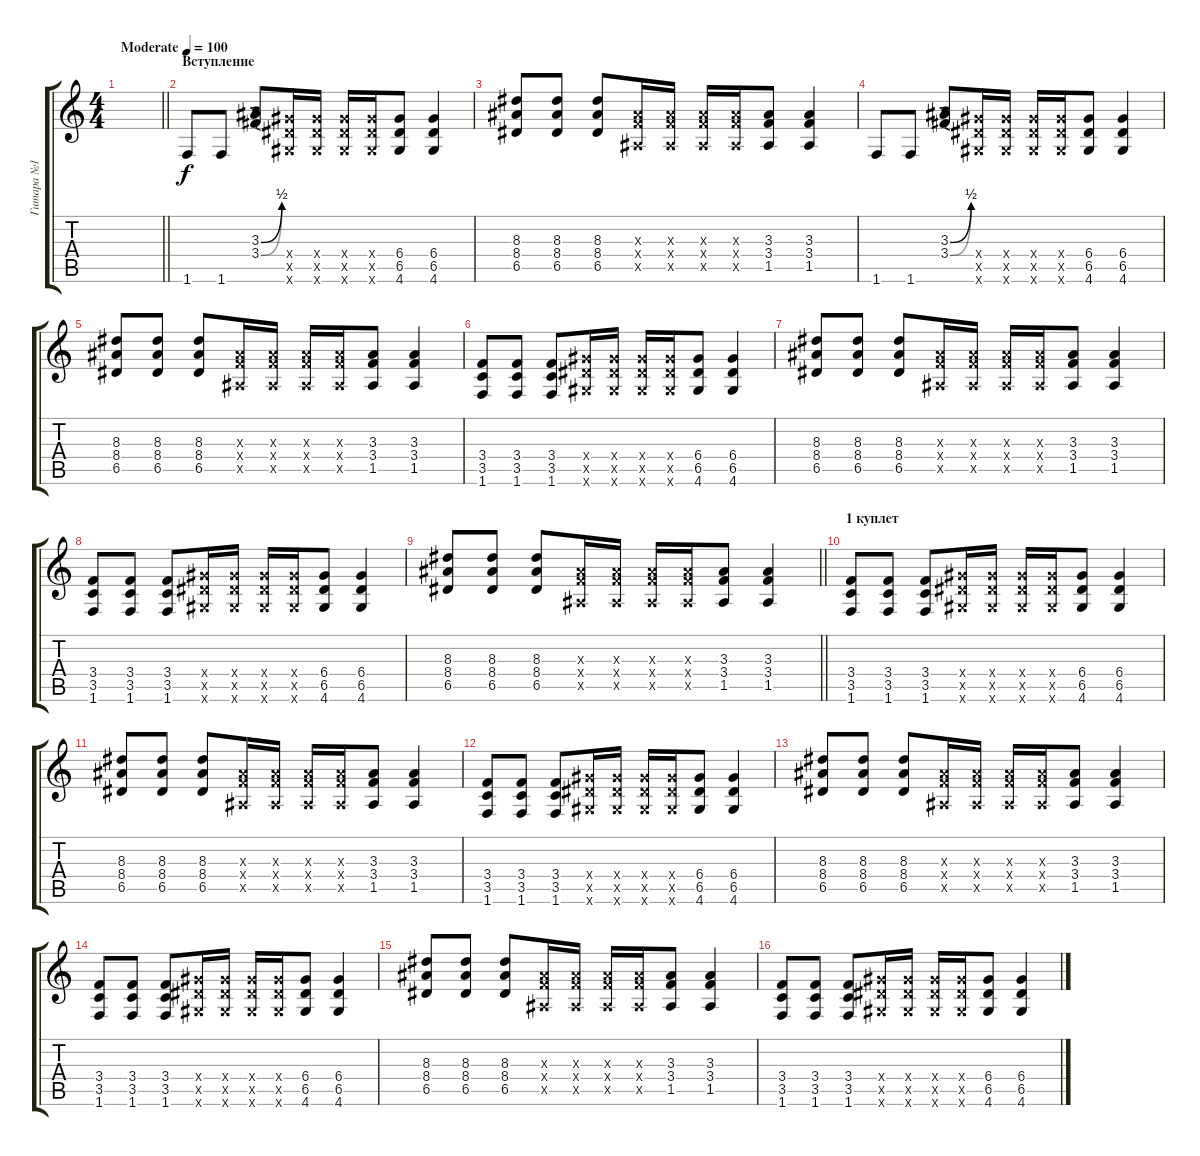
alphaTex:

\track ("Гитара №1" "Гитара №1") {instrument distortionguitar}
\staff {score tabs}
\tuning (E4 B3 G3 D3 A2 E2) {hide}
\ts (4 4)
\tempo (100 "Moderate")
\clef g2
\barLineRight lightlight
\ks c
|
\section ("" "Вступление")
1.6.8 1.6.8 (3.3{be (bend 0 0 60 2)} 3.4{be (bend 0 0 60 2)}).8 (6.4{x} 6.5{x} 4.6{x}).16 (6.4{x} 6.5{x} 4.6{x}).16 (6.4{x} 6.5{x} 4.6{x}).16 (6.4{x} 6.5{x} 4.6{x}).16 (6.4 6.5 4.6).8 (6.4 6.5 4.6).4 |
(8.3 8.4 6.5).8 (8.3 8.4 6.5).8 (8.3 8.4 6.5).8 (3.3{x} 3.4{x} 1.5{x}).16 (3.3{x} 3.4{x} 1.5{x}).16 (3.3{x} 3.4{x} 1.5{x}).16 (3.3{x} 3.4{x} 1.5{x}).16 (3.3 3.4 1.5).8 (3.3 3.4 1.5).4 |
1.6.8 1.6.8 (3.3{be (bend 0 0 60 2)} 3.4{be (bend 0 0 60 2)}).8 (6.4{x} 6.5{x} 4.6{x}).16 (6.4{x} 6.5{x} 4.6{x}).16 (6.4{x} 6.5{x} 4.6{x}).16 (6.4{x} 6.5{x} 4.6{x}).16 (6.4 6.5 4.6).8 (6.4 6.5 4.6).4 |
(8.3 8.4 6.5).8 (8.3 8.4 6.5).8 (8.3 8.4 6.5).8 (3.3{x} 3.4{x} 1.5{x}).16 (3.3{x} 3.4{x} 1.5{x}).16 (3.3{x} 3.4{x} 1.5{x}).16 (3.3{x} 3.4{x} 1.5{x}).16 (3.3 3.4 1.5).8 (3.3 3.4 1.5).4 |
(3.4 3.5 1.6).8 (3.4 3.5 1.6).8 (3.4 3.5 1.6).8 (6.4{x} 6.5{x} 4.6{x}).16 (6.4{x} 6.5{x} 4.6{x}).16 (6.4{x} 6.5{x} 4.6{x}).16 (6.4{x} 6.5{x} 4.6{x}).16 (6.4 6.5 4.6).8 (6.4 6.5 4.6).4 |
(8.3 8.4 6.5).8 (8.3 8.4 6.5).8 (8.3 8.4 6.5).8 (3.3{x} 3.4{x} 1.5{x}).16 (3.3{x} 3.4{x} 1.5{x}).16 (3.3{x} 3.4{x} 1.5{x}).16 (3.3{x} 3.4{x} 1.5{x}).16 (3.3 3.4 1.5).8 (3.3 3.4 1.5).4 |
(3.4 3.5 1.6).8 (3.4 3.5 1.6).8 (3.4 3.5 1.6).8 (6.4{x} 6.5{x} 4.6{x}).16 (6.4{x} 6.5{x} 4.6{x}).16 (6.4{x} 6.5{x} 4.6{x}).16 (6.4{x} 6.5{x} 4.6{x}).16 (6.4 6.5 4.6).8 (6.4 6.5 4.6).4 |
\barLineRight lightlight
(8.3 8.4 6.5).8 (8.3 8.4 6.5).8 (8.3 8.4 6.5).8 (3.3{x} 3.4{x} 1.5{x}).16 (3.3{x} 3.4{x} 1.5{x}).16 (3.3{x} 3.4{x} 1.5{x}).16 (3.3{x} 3.4{x} 1.5{x}).16 (3.3 3.4 1.5).8 (3.3 3.4 1.5).4 |
\section ("" "1 куплет")
(3.4 3.5 1.6).8 (3.4 3.5 1.6).8 (3.4 3.5 1.6).8 (6.4{x} 6.5{x} 4.6{x}).16 (6.4{x} 6.5{x} 4.6{x}).16 (6.4{x} 6.5{x} 4.6{x}).16 (6.4{x} 6.5{x} 4.6{x}).16 (6.4 6.5 4.6).8 (6.4 6.5 4.6).4 |
(8.3 8.4 6.5).8 (8.3 8.4 6.5).8 (8.3 8.4 6.5).8 (3.3{x} 3.4{x} 1.5{x}).16 (3.3{x} 3.4{x} 1.5{x}).16 (3.3{x} 3.4{x} 1.5{x}).16 (3.3{x} 3.4{x} 1.5{x}).16 (3.3 3.4 1.5).8 (3.3 3.4 1.5).4 |
(3.4 3.5 1.6).8 (3.4 3.5 1.6).8 (3.4 3.5 1.6).8 (6.4{x} 6.5{x} 4.6{x}).16 (6.4{x} 6.5{x} 4.6{x}).16 (6.4{x} 6.5{x} 4.6{x}).16 (6.4{x} 6.5{x} 4.6{x}).16 (6.4 6.5 4.6).8 (6.4 6.5 4.6).4 |
(8.3 8.4 6.5).8 (8.3 8.4 6.5).8 (8.3 8.4 6.5).8 (3.3{x} 3.4{x} 1.5{x}).16 (3.3{x} 3.4{x} 1.5{x}).16 (3.3{x} 3.4{x} 1.5{x}).16 (3.3{x} 3.4{x} 1.5{x}).16 (3.3 3.4 1.5).8 (3.3 3.4 1.5).4 |
(3.4 3.5 1.6).8 (3.4 3.5 1.6).8 (3.4 3.5 1.6).8 (6.4{x} 6.5{x} 4.6{x}).16 (6.4{x} 6.5{x} 4.6{x}).16 (6.4{x} 6.5{x} 4.6{x}).16 (6.4{x} 6.5{x} 4.6{x}).16 (6.4 6.5 4.6).8 (6.4 6.5 4.6).4 |
(8.3 8.4 6.5).8 (8.3 8.4 6.5).8 (8.3 8.4 6.5).8 (3.3{x} 3.4{x} 1.5{x}).16 (3.3{x} 3.4{x} 1.5{x}).16 (3.3{x} 3.4{x} 1.5{x}).16 (3.3{x} 3.4{x} 1.5{x}).16 (3.3 3.4 1.5).8 (3.3 3.4 1.5).4 |
(3.4 3.5 1.6).8 (3.4 3.5 1.6).8 (3.4 3.5 1.6).8 (6.4{x} 6.5{x} 4.6{x}).16 (6.4{x} 6.5{x} 4.6{x}).16 (6.4{x} 6.5{x} 4.6{x}).16 (6.4{x} 6.5{x} 4.6{x}).16 (6.4 6.5 4.6).8 (6.4 6.5 4.6).4
